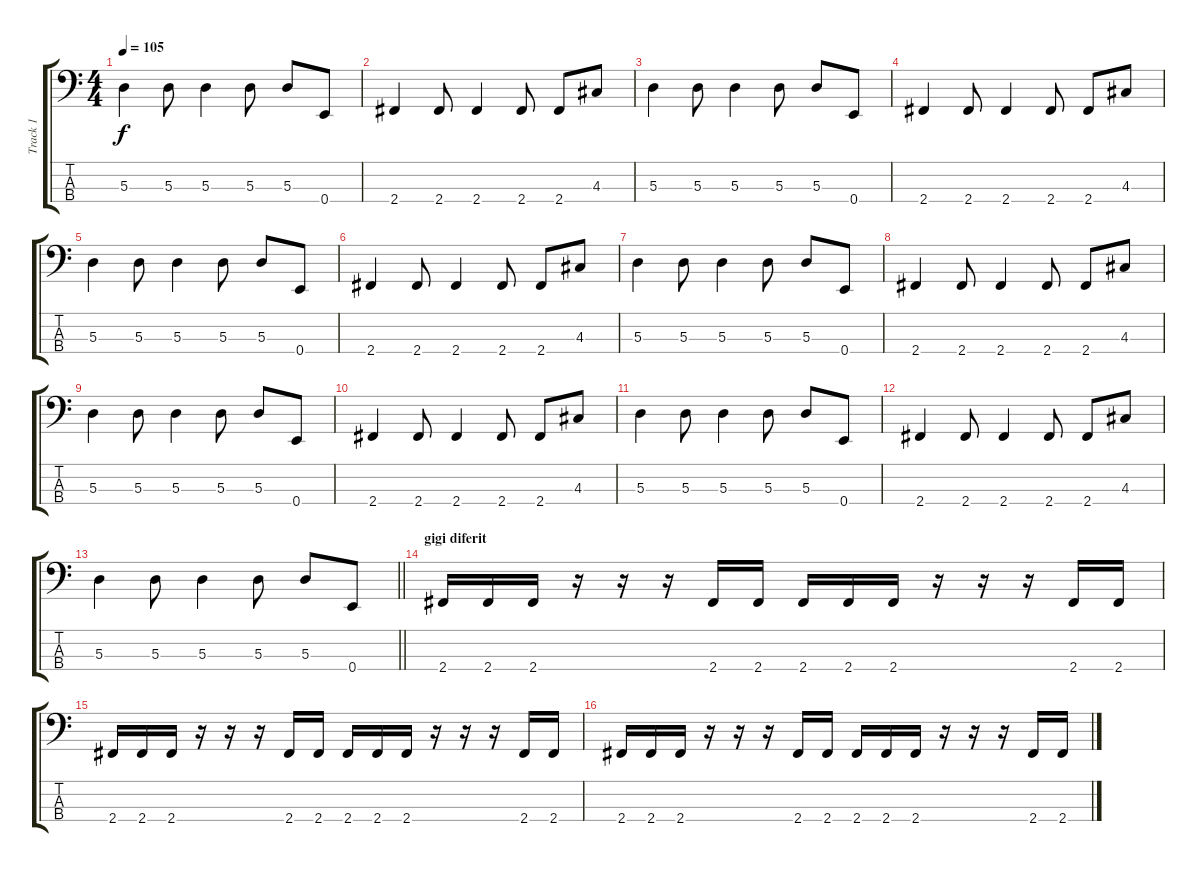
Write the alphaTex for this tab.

\track ("Track 1" "Track 1") {instrument electricbassfinger}
\staff {score tabs}
\tuning (G2 D2 A1 E1) {hide}
\ts (4 4)
\tempo 105
\clef f4
\ks c
5.3.4{dy f} 5.3.8 5.3.4 5.3.8 5.3.8 0.4.8 |
2.4.4 2.4.8 2.4.4 2.4.8 2.4.8 4.3.8 |
5.3.4 5.3.8 5.3.4 5.3.8 5.3.8 0.4.8 |
2.4.4 2.4.8 2.4.4 2.4.8 2.4.8 4.3.8 |
5.3.4 5.3.8 5.3.4 5.3.8 5.3.8 0.4.8 |
2.4.4 2.4.8 2.4.4 2.4.8 2.4.8 4.3.8 |
5.3.4 5.3.8 5.3.4 5.3.8 5.3.8 0.4.8 |
2.4.4 2.4.8 2.4.4 2.4.8 2.4.8 4.3.8 |
5.3.4 5.3.8 5.3.4 5.3.8 5.3.8 0.4.8 |
2.4.4 2.4.8 2.4.4 2.4.8 2.4.8 4.3.8 |
5.3.4 5.3.8 5.3.4 5.3.8 5.3.8 0.4.8 |
2.4.4 2.4.8 2.4.4 2.4.8 2.4.8 4.3.8 |
\barLineRight lightlight
5.3.4 5.3.8 5.3.4 5.3.8 5.3.8 0.4.8 |
\section ("" "gigi diferit")
2.4.16 2.4.16 2.4.16 r.16 r.16 r.16 2.4.16 2.4.16 2.4.16 2.4.16 2.4.16 r.16 r.16 r.16 2.4.16 2.4.16 |
2.4.16 2.4.16 2.4.16 r.16 r.16 r.16 2.4.16 2.4.16 2.4.16 2.4.16 2.4.16 r.16 r.16 r.16 2.4.16 2.4.16 |
2.4.16 2.4.16 2.4.16 r.16 r.16 r.16 2.4.16 2.4.16 2.4.16 2.4.16 2.4.16 r.16 r.16 r.16 2.4.16 2.4.16
